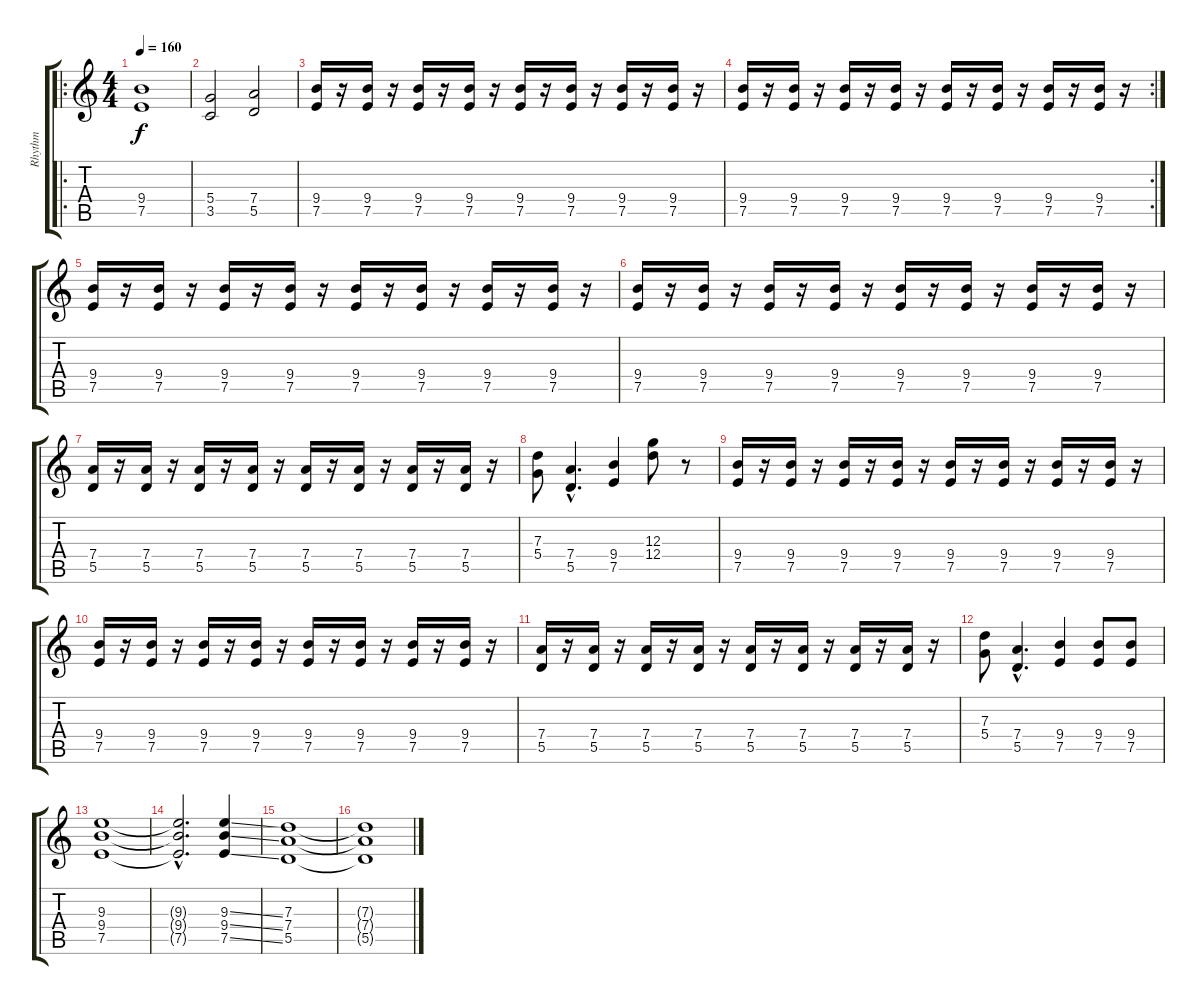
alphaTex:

\track ("Rhythm" "Rhythm") {instrument distortionguitar}
\staff {score tabs}
\tuning (E4 B3 G3 D3 A2 E2) {hide}
\ro
\ts (4 4)
\tempo 160
\clef g2
\ks c
(9.4 7.5).1{dy f volume 13} |
(5.4 3.5).2 (7.4 5.5).2 |
(9.4 7.5).16{volume 10} r.16 (9.4 7.5).16 r.16 (9.4 7.5).16 r.16 (9.4 7.5).16 r.16 (9.4 7.5).16 r.16 (9.4 7.5).16 r.16 (9.4 7.5).16 r.16 (9.4 7.5).16 r.16 |
\rc 2
(9.4 7.5).16 r.16 (9.4 7.5).16 r.16 (9.4 7.5).16 r.16 (9.4 7.5).16 r.16 (9.4 7.5).16 r.16 (9.4 7.5).16 r.16 (9.4 7.5).16 r.16 (9.4 7.5).16 r.16 |
(9.4 7.5).16 r.16 (9.4 7.5).16 r.16 (9.4 7.5).16 r.16 (9.4 7.5).16 r.16 (9.4 7.5).16 r.16 (9.4 7.5).16 r.16 (9.4 7.5).16 r.16 (9.4 7.5).16 r.16 |
(9.4 7.5).16 r.16 (9.4 7.5).16 r.16 (9.4 7.5).16 r.16 (9.4 7.5).16 r.16 (9.4 7.5).16 r.16 (9.4 7.5).16 r.16 (9.4 7.5).16 r.16 (9.4 7.5).16 r.16 |
(7.4 5.5).16 r.16 (7.4 5.5).16 r.16 (7.4 5.5).16 r.16 (7.4 5.5).16 r.16 (7.4 5.5).16 r.16 (7.4 5.5).16 r.16 (7.4 5.5).16 r.16 (7.4 5.5).16 r.16 |
(7.3 5.4).8{volume 13} (7.4{hac} 5.5{hac}).4{d} (9.4 7.5).4 (12.3 12.4).8 r.8 |
(9.4 7.5).16{volume 10} r.16 (9.4 7.5).16 r.16 (9.4 7.5).16 r.16 (9.4 7.5).16 r.16 (9.4 7.5).16 r.16 (9.4 7.5).16 r.16 (9.4 7.5).16 r.16 (9.4 7.5).16 r.16 |
(9.4 7.5).16 r.16 (9.4 7.5).16 r.16 (9.4 7.5).16 r.16 (9.4 7.5).16 r.16 (9.4 7.5).16 r.16 (9.4 7.5).16 r.16 (9.4 7.5).16 r.16 (9.4 7.5).16 r.16 |
(7.4 5.5).16 r.16 (7.4 5.5).16 r.16 (7.4 5.5).16 r.16 (7.4 5.5).16 r.16 (7.4 5.5).16 r.16 (7.4 5.5).16 r.16 (7.4 5.5).16 r.16 (7.4 5.5).16 r.16 |
(7.3 5.4).8{volume 13} (7.4{hac} 5.5{hac}).4{d} (9.4 7.5).4 (9.4 7.5).8 (9.4 7.5).8 |
(9.3 9.4 7.5).1 |
(9.3{hac t} 9.4{hac t} 7.5{hac t}).2{d} (9.3{ss} 9.4{ss} 7.5{ss}).4 |
(7.3 7.4 5.5).1 |
(7.3{t} 7.4{t} 5.5{t}).1
